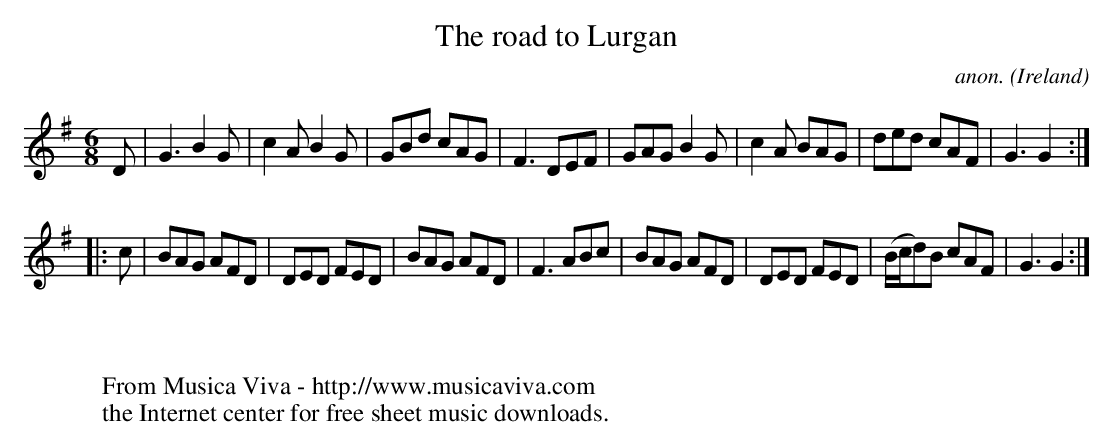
X:1
T:The road to Lurgan
C:anon.
O:Ireland
M:6/8
L:1/8
K:G
D|G3 B2G|c2A B2G|GBd cAG|F3 DEF|GAG B2G|c2A BAG|ded cAF|G3 G2:|
|:c|BAG AFD|DED FED|BAG AFD|F3 ABc|BAG AFD|DED FED|(B/c/d)B cAF|G3 G2:|
W:
W:
W: From Musica Viva - http://www.musicaviva.com
W: the Internet center for free sheet music downloads.
